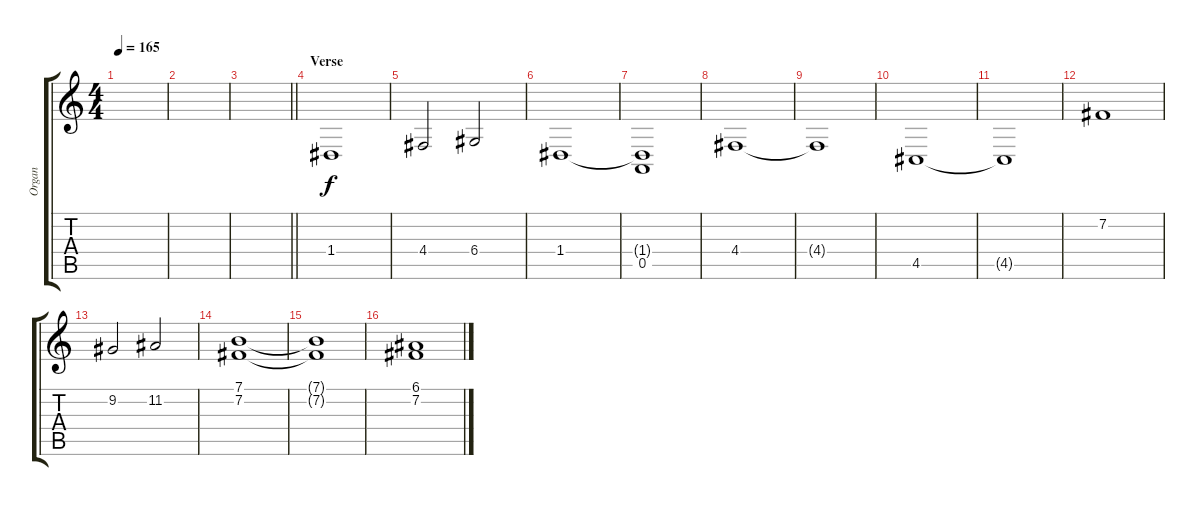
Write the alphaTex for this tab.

\track ("Organ" "Organ") {instrument drawbarorgan}
\staff {score tabs}
\tuning (E4 B3 G3 D3 A2 E2) {hide}
\ts (4 4)
\tempo 165
\clef g2
\ks c
|
|
\barLineRight lightlight
|
\section ("" "Verse")
1.4.1 |
4.4.2 6.4.2 |
1.4.1 |
(1.4{t} 0.5).1 |
4.4.1 |
4.4{t}.1 |
4.5.1 |
4.5{t}.1 |
7.2.1 |
9.2.2 11.2.2 |
(7.1 7.2).1 |
(7.1{t} 7.2{t}).1 |
(6.1 7.2).1
